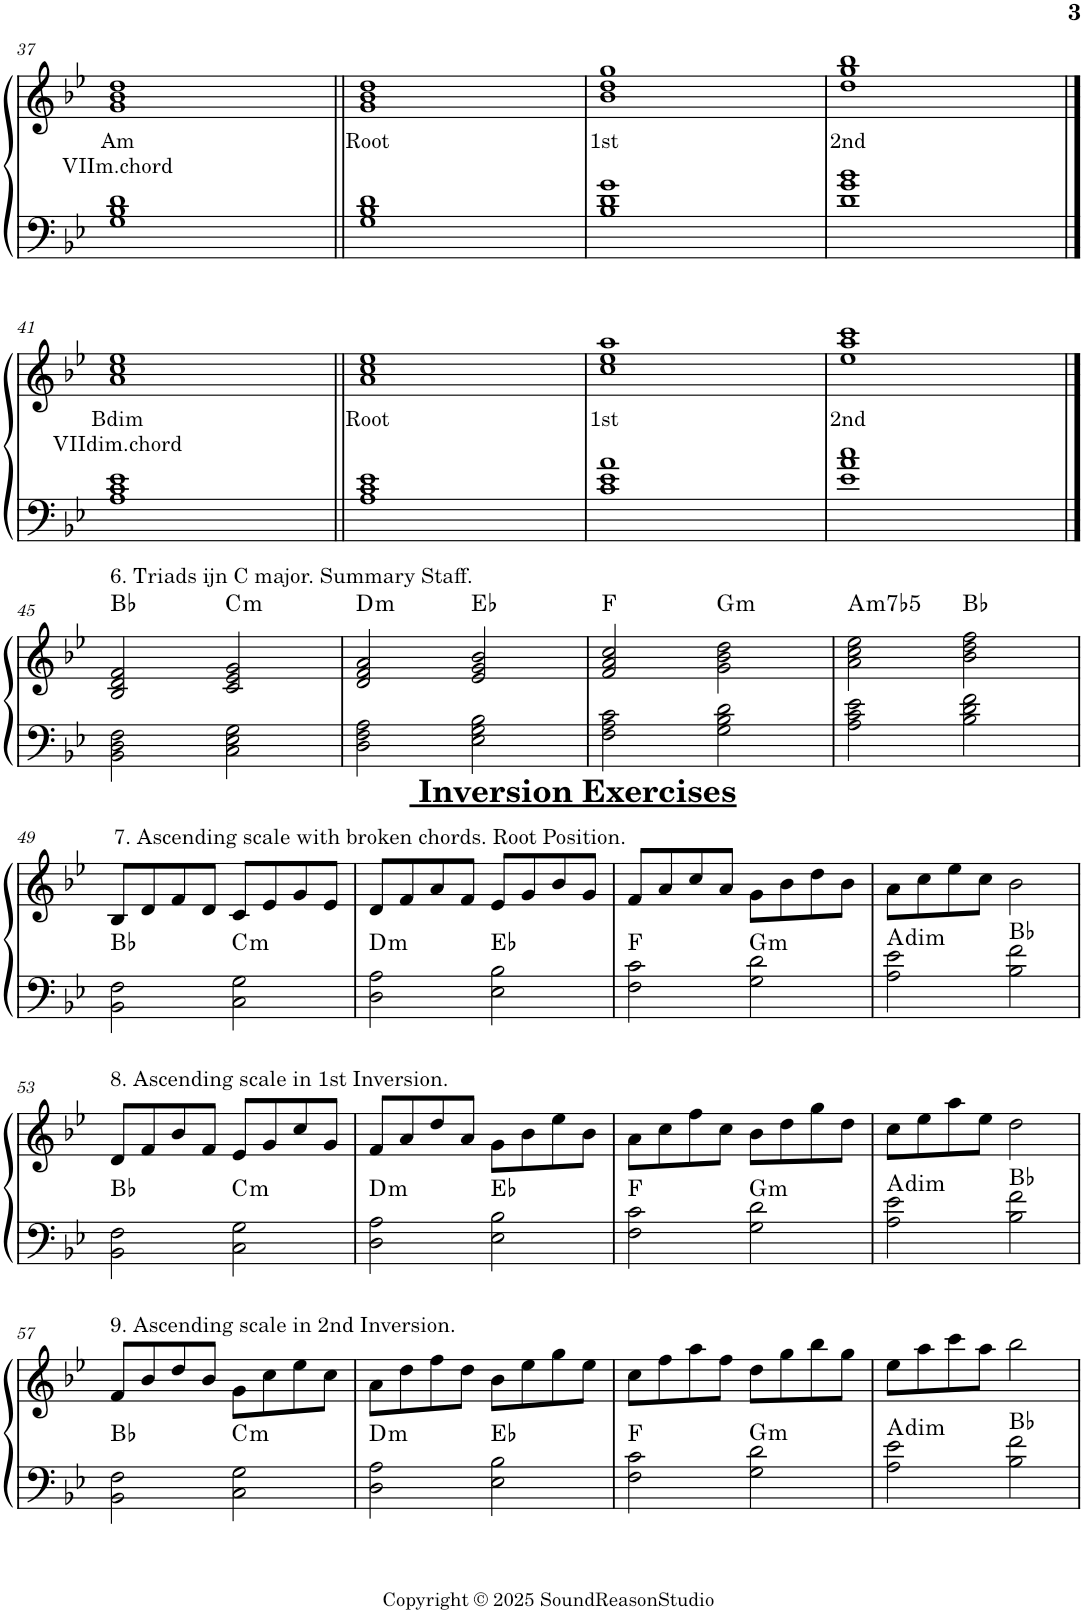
**kern	**kern	**text	**text	**harte
*part1	*part1	*part1	*part1	*part1
*staff2	*staff1	*staff1	*staff1	*
*I"Piano	*	*	*	*
*I'Pno.	*	*	*	*
!!LO:PB:g=z
*clefF4	*clefG2	*	*	*
*k[b-e-]	*k[b-e-]	*	*	*
*M4/4	*M4/4	*	*	*
=37	=37	=37	=37	=37
!	!	!LO:LY:b	!LO:LY:b	!
1G 1B- 1d	1g 1b- 1dd	Am	VIIm.chord	.
=38||	=38||	=38||	=38||	=38||
!	!	!LO:LY:b	!	!
1G 1B- 1d	1g 1b- 1dd	Root	.	.
=39	=39	=39	=39	=39
!	!	!LO:LY:b	!	!
1B- 1d 1g	1b- 1dd 1gg	1st	.	.
=40	=40	=40	=40	=40
!	!	!LO:LY:b	!	!
1d 1g 1b-	1dd 1gg 1bb-	2nd	.	.
!!LO:LB:g=z
==41	==41	==41	==41	==41
!	!	!LO:LY:b	!LO:LY:b	!
1A 1c 1e-	1a 1cc 1ee-	Bdim	VIIdim.chord	.
=42||	=42||	=42||	=42||	=42||
!	!	!LO:LY:b	!	!
1A 1c 1e-	1a 1cc 1ee-	Root	.	.
=43	=43	=43	=43	=43
!	!	!LO:LY:b	!	!
1c 1e- 1a	1cc 1ee- 1aa	1st	.	.
=44	=44	=44	=44	=44
!	!	!LO:LY:b	!	!
1e- 1a 1cc	1ee- 1aa 1ccc	2nd	.	.
!!LO:LB:g=z
==45	==45	==45	==45	==45
!	!LO:TX:a:t=6. Triads ijn C major. Summary Staff.	!	!	!
2BB-\ 2D\ 2F\	2B-/ 2d/ 2f/	.	.	Bb:maj
!	!	!	!	!LO:H:kt=m
2C\ 2E-\ 2G\	2c/ 2e-/ 2g/	.	.	C:min
=46	=46	=46	=46	=46
!	!	!	!	!LO:H:kt=m
2D\ 2F\ 2A\	2d/ 2f/ 2a/	.	.	D:min
2E-\ 2G\ 2B-\	2e-/ 2g/ 2b-/	.	.	Eb:maj
=47	=47	=47	=47	=47
2F\ 2A\ 2c\	2f/ 2a/ 2cc/	.	.	F:maj
!	!	!	!	!LO:H:kt=m
2G\ 2B-\ 2d\	2g\ 2b-\ 2dd\	.	.	G:min
=48	=48	=48	=48	=48
!	!	!	!	!LO:H:kt=m7b5
2A\ 2c\ 2e-\	2a\ 2cc\ 2ee-\	.	.	A:hdim7
2B-\ 2d\ 2f\	2b-\ 2dd\ 2ff\	.	.	Bb:maj
!!LO:LB:g=z
=49	=49	=49	=49	=49
!	!LO:TX:a:t=7. Ascending scale with broken chords. Root Position.	!	!	!
2BB-\ 2F\	8B-/L	.	.	Bb:maj
.	8d/	.	.	.
.	8f/	.	.	.
.	8d/J	.	.	.
!	!	!	!	!LO:H:kt=m
2C\ 2G\	8c/L	.	.	C:min
.	8e-/	.	.	.
.	8g/	.	.	.
.	8e-/J	.	.	.
=50	=50	=50	=50	=50
!	!	!	!	!LO:H:kt=m
2D\ 2A\	8d/L	.	.	D:min
.	8f/	.	.	.
.	8a/	.	.	.
.	8f/J	.	.	.
2E-\ 2B-\	8e-/L	.	.	Eb:maj
.	8g/	.	.	.
.	8b-/	.	.	.
.	8g/J	.	.	.
=51	=51	=51	=51	=51
!	!LO:TX:a:B:t=Inversion Exercises	!	!	!
2F\ 2c\	8f/L	.	.	F:maj
.	8a/	.	.	.
.	8cc/	.	.	.
.	8a/J	.	.	.
!	!	!	!	!LO:H:kt=m
2G\ 2d\	8g\L	.	.	G:min
.	8b-\	.	.	.
.	8dd\	.	.	.
.	8b-\J	.	.	.
=52	=52	=52	=52	=52
!	!	!	!	!LO:H:kt=dim
2A\ 2e-\	8a\L	.	.	A:dim
.	8cc\	.	.	.
.	8ee-\	.	.	.
.	8cc\J	.	.	.
2B-\ 2f\	2b-\	.	.	Bb:maj
!!LO:LB:g=z
=53	=53	=53	=53	=53
!	!LO:TX:a:t=8. Ascending scale in 1st Inversion.	!	!	!
2BB-\ 2F\	8d/L	.	.	Bb:maj
.	8f/	.	.	.
.	8b-/	.	.	.
.	8f/J	.	.	.
!	!	!	!	!LO:H:kt=m
2C\ 2G\	8e-/L	.	.	C:min
.	8g/	.	.	.
.	8cc/	.	.	.
.	8g/J	.	.	.
=54	=54	=54	=54	=54
!	!	!	!	!LO:H:kt=m
2D\ 2A\	8f/L	.	.	D:min
.	8a/	.	.	.
.	8dd/	.	.	.
.	8a/J	.	.	.
2E-\ 2B-\	8g\L	.	.	Eb:maj
.	8b-\	.	.	.
.	8ee-\	.	.	.
.	8b-\J	.	.	.
=55	=55	=55	=55	=55
2F\ 2c\	8a\L	.	.	F:maj
.	8cc\	.	.	.
.	8ff\	.	.	.
.	8cc\J	.	.	.
!	!	!	!	!LO:H:kt=m
2G\ 2d\	8b-\L	.	.	G:min
.	8dd\	.	.	.
.	8gg\	.	.	.
.	8dd\J	.	.	.
=56	=56	=56	=56	=56
!	!	!	!	!LO:H:kt=dim
2A\ 2e-\	8cc\L	.	.	A:dim
.	8ee-\	.	.	.
.	8aa\	.	.	.
.	8ee-\J	.	.	.
2B-\ 2f\	2dd\	.	.	Bb:maj
!!LO:LB:g=z
=57	=57	=57	=57	=57
!	!LO:TX:a:t=9. Ascending scale in 2nd Inversion.	!	!	!
2BB-\ 2F\	8f/L	.	.	Bb:maj
.	8b-/	.	.	.
.	8dd/	.	.	.
.	8b-/J	.	.	.
!	!	!	!	!LO:H:kt=m
2C\ 2G\	8g\L	.	.	C:min
.	8cc\	.	.	.
.	8ee-\	.	.	.
.	8cc\J	.	.	.
=58	=58	=58	=58	=58
!	!	!	!	!LO:H:kt=m
2D\ 2A\	8a\L	.	.	D:min
.	8dd\	.	.	.
.	8ff\	.	.	.
.	8dd\J	.	.	.
2E-\ 2B-\	8b-\L	.	.	Eb:maj
.	8ee-\	.	.	.
.	8gg\	.	.	.
.	8ee-\J	.	.	.
=59	=59	=59	=59	=59
2F\ 2c\	8cc\L	.	.	F:maj
.	8ff\	.	.	.
.	8aa\	.	.	.
.	8ff\J	.	.	.
!	!	!	!	!LO:H:kt=m
2G\ 2d\	8dd\L	.	.	G:min
.	8gg\	.	.	.
.	8bb-\	.	.	.
.	8gg\J	.	.	.
=60	=60	=60	=60	=60
!	!	!	!	!LO:H:kt=dim
2A\ 2e-\	8ee-\L	.	.	A:dim
.	8aa\	.	.	.
.	8ccc\	.	.	.
.	8aa\J	.	.	.
2B-\ 2f\	2bb-\	.	.	Bb:maj
=	=	=	=	=
*-	*-	*-	*-	*-
